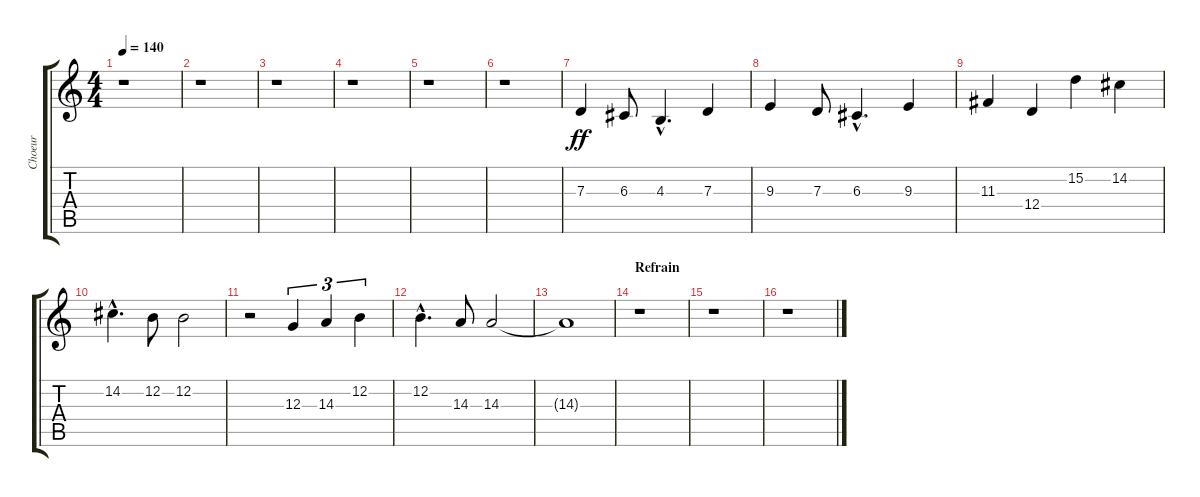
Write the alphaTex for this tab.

\track ("Choeur" "Choeur") {instrument choiraahs}
\staff {score tabs}
\tuning (E4 B3 G3 D3 A2 E2) {hide}
\ts (4 4)
\tempo 140
\clef g2
\ks c
r.1{dy ff} |
r.1 |
r.1 |
r.1 |
r.1 |
r.1 |
7.3.4 6.3.8 4.3{hac}.4{d} 7.3.4 |
9.3.4 7.3.8 6.3{hac}.4{d} 9.3.4 |
11.3.4 12.4.4 15.2.4 14.2.4 |
14.2{hac}.4{d} 12.2.8 12.2.2 |
r.2 12.3.4{tu (3 2)} 14.3.4{tu (3 2)} 12.2.4{tu (3 2)} |
12.2{hac}.4{d} 14.3.8 14.3.2 |
14.3{t}.1 |
\section ("" "Refrain")
r.1 |
r.1 |
r.1
